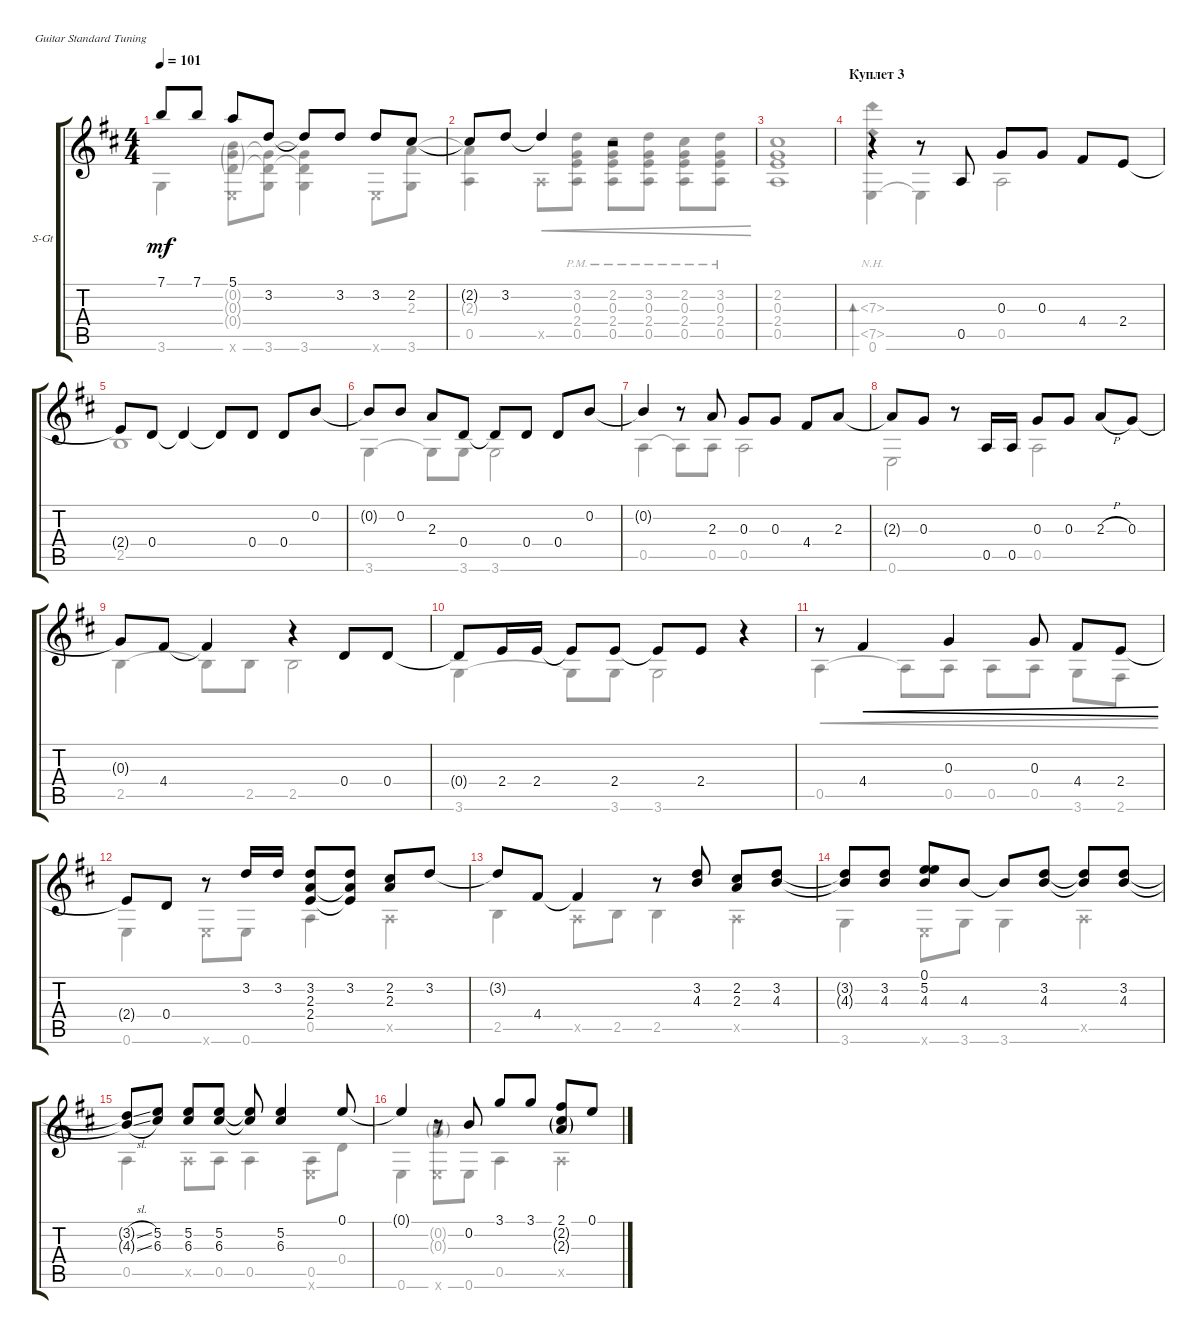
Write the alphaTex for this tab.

\defaultSystemsLayout 4
\bracketExtendMode groupsimilarinstruments
\firstSystemTrackNameOrientation horizontal
\otherSystemsTrackNameOrientation horizontal
\chordDiagramsInScore
\track ("Steel Guitar" "S-Gt") {instrument acousticguitarsteel}
\staff {score tabs}
\tuning (E4 B3 G3 D3 A2 E2)
\voice
\ts (4 4)
\tempo 101
\clef g2
\ks bminor
7.1{t}.8{dy mf} 7.1.8 5.1.8 3.2.8 3.2{t}.8 3.2.8 3.2.8 2.2.8 |
2.2{t}.8 3.2.8 3.2{t}.4 r.2 |
|
\section ("" "Куплет 3")
r.4{bd 0} r.8 0.5.8 0.3.8 0.3.8 4.4.8 2.4.8 |
2.4{t}.8 0.4.8 0.4{t}.4 0.4{t}.8 0.4.8 0.4.8 0.2.8 |
0.2{t}.8 0.2.8 2.3.8 0.4.8 0.4{t}.8 0.4.8 0.4.8 0.2.8 |
0.2{t}.4 r.8 2.3.8 0.3.8 0.3.8 4.4.8 2.3.8 |
2.3{t}.8 0.3.8 r.8 0.5.16 0.5.16 0.3.8 0.3.8 2.3{h}.8 0.3.8 |
0.3{t}.8 4.4.8 4.4{t}.4 r.4 0.4.8 0.4.8 |
0.4{t}.8 2.4.16 2.4.16 2.4{t}.8 2.4.8 2.4{t}.8 2.4.8 r.4 |
r.8 4.4.4{cre} 0.3.4{cre} 0.3.8{cre} 4.4.8{cre} 2.4.8{cre} |
2.4{t}.8 0.4.8 r.8 3.2.16 3.2.16 (3.2 2.3 2.4).8 (3.2 2.3{t} 2.4{t}).8 (2.2 2.3).8 3.2.8 |
3.2{t}.8 4.4.8 4.4{t}.4 r.8 (3.2 4.3).8 (2.3 2.2).8 (3.2 4.3).8 |
(3.2{t} 4.3{t}).8 (3.2 4.3).8 (4.3 5.2 0.1).8 4.3.8 4.3{t}.8 (3.2 4.3).8 (3.2{t} 4.3{t}).8 (3.2 4.3).8 |
(3.2{sl t} 4.3{sl t}).8 (5.2 6.3).8 (5.2 6.3).8 (5.2 6.3).8 (5.2{t} 6.3{t}).8 (5.2 6.3).4 0.1.8 |
0.1{t}.4 r.8 0.2.8 3.1.8 3.1.8 (2.1 2.2{g} 2.3{g}).8 0.1.8
\voice
\clef g2
\ottava regular
\simile none
\ks bminor
3.6.4{dy mf} (0.6{x} 0.3{g} 0.4{g} 0.2{g}).8 (3.6 0.3{t} 0.4{t}).8 (3.6 0.3{t} 0.4{t}).4 0.6{x}.8 (3.6 2.3).8 |
(0.5 2.3{t}).4 0.5{x}.8{cre} (0.5{pm} 3.2 0.3 2.4).8{cre} (0.5{pm} 2.4 0.3 2.2).8{cre} (0.5{pm} 3.2 0.3 2.4).8{cre} (0.5{pm} 2.4 0.3 2.2).8{cre} (0.5{pm} 3.2 0.3 2.4).8{cre} |
(0.5 2.4 0.3 2.2).1 |
(0.6 7.5{nh} 7.3{nh}).4{bd 30} 0.6{t}.4 0.5.2 |
2.5.1 |
3.6.4 3.6{t}.8 3.6.8 3.6.2 |
0.5.4 0.5{t}.8 0.5.8 0.5.2 |
0.6.2 0.5.2 |
2.5.4 2.5{t}.8 2.5.8 2.5.2 |
3.6.4 3.6{t}.8 3.6.8 3.6.2 |
0.5.4{cre} 0.5{t}.8{cre} 0.5.8{cre} 0.5.8{cre} 0.5.8{cre} 3.6.8{cre} 2.6.8{cre} |
0.6.4 0.6{x}.8 0.6.8 0.5.4 0.5{x}.4 |
2.5.4 0.5{x}.8 2.5.8 2.5.4 0.5{x}.4 |
3.6.4 0.6{x}.8 3.6.8 3.6.4 0.5{x}.4 |
0.5.4 0.5{x}.8 0.5.8 0.5.4 (0.5 0.6{x}).8 0.4.8 |
0.6.4 (0.6{x} 0.3{g} 0.2{g}).8 0.6.8 0.5.4 0.5{x}.4
